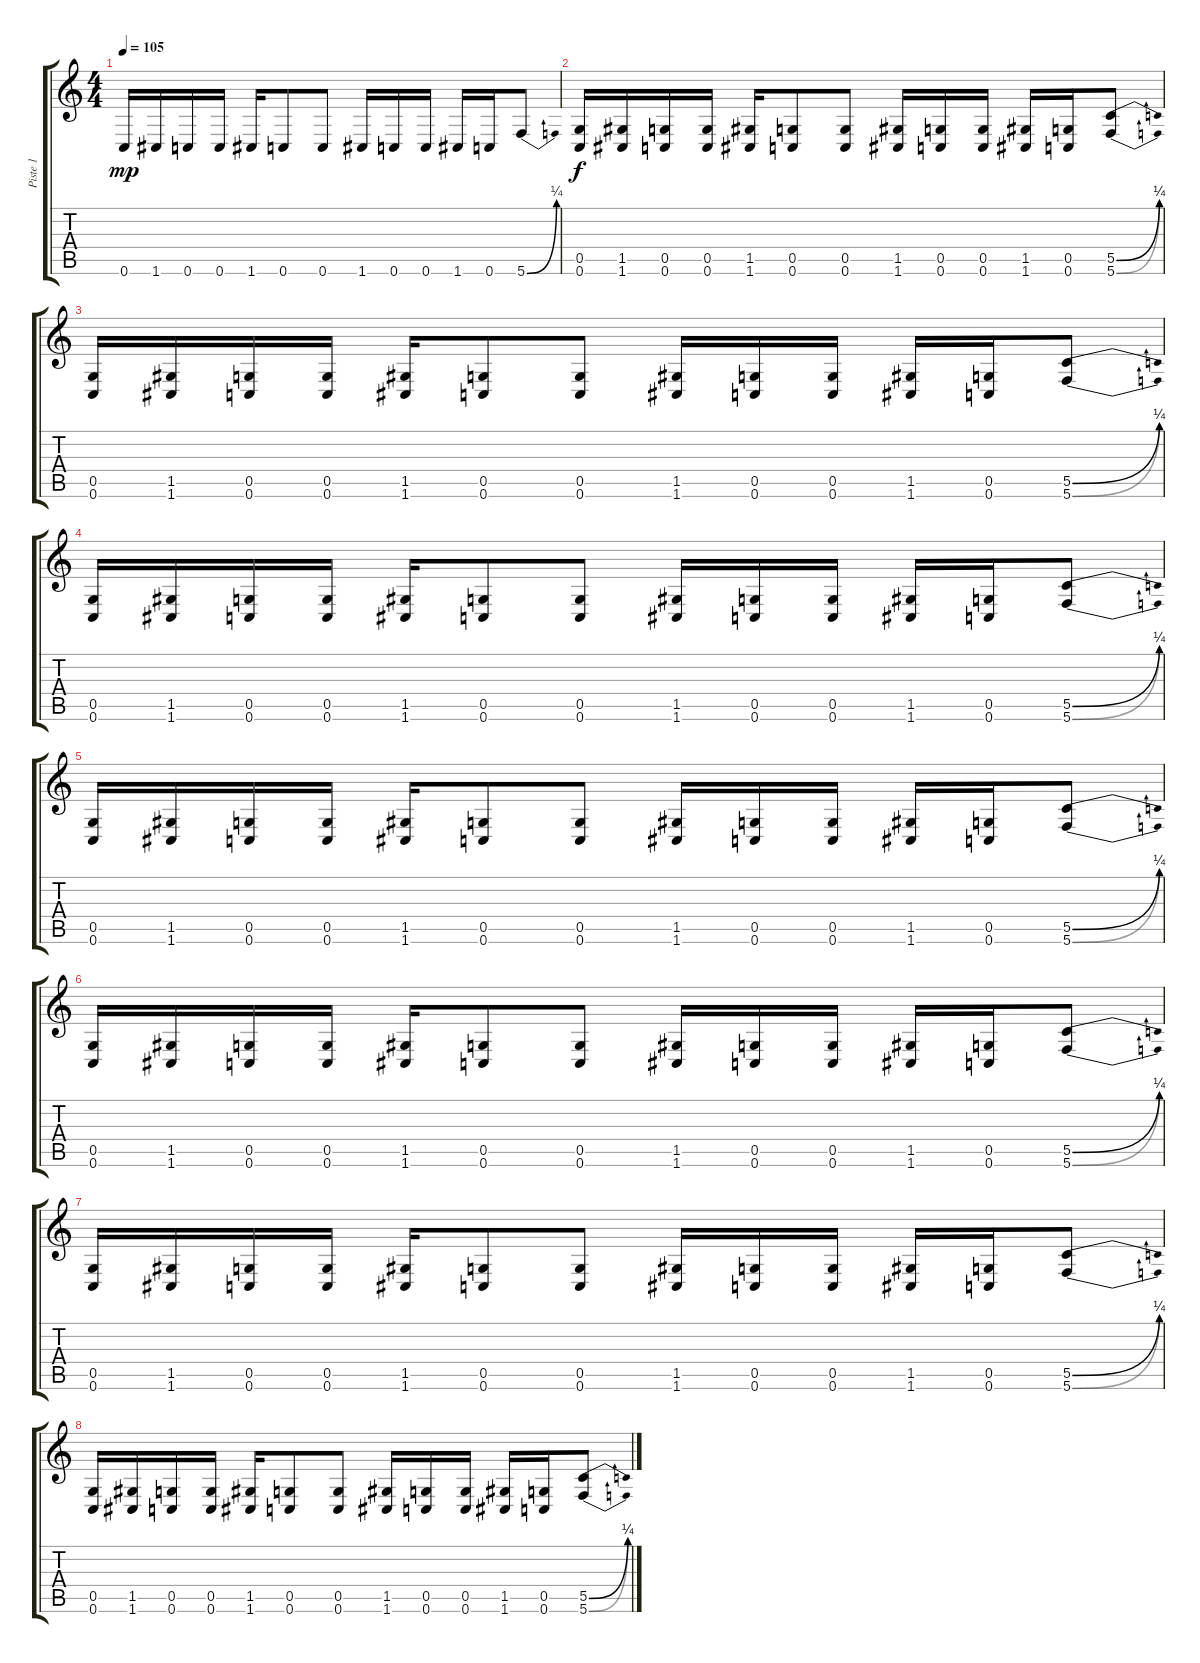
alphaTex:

\track ("Piste 1" "Piste 1") {instrument overdrivenguitar}
\staff {score tabs}
\tuning (D4 A3 F3 C3 G2 C2) {hide}
\ts (4 4)
\tempo 105
\clef g2
\ks c
0.6.16{dy mp balance 0} 1.6.16 0.6.16 0.6.16 1.6.16 0.6.8 0.6.8 1.6.16 0.6.16 0.6.16 1.6.16 0.6.16 5.6{be (bend 0 0 60 1)}.8 |
(0.5 0.6).16{dy f balance 8} (1.5 1.6).16 (0.5 0.6).16 (0.5 0.6).16 (1.5 1.6).16 (0.5 0.6).8 (0.5 0.6).8 (1.5 1.6).16 (0.5 0.6).16 (0.5 0.6).16 (1.5 1.6).16 (0.5 0.6).16 (5.5{be (bend 0 0 60 1)} 5.6{be (bend 0 0 60 1)}).8 |
(0.5 0.6).16 (1.5 1.6).16 (0.5 0.6).16 (0.5 0.6).16 (1.5 1.6).16 (0.5 0.6).8 (0.5 0.6).8 (1.5 1.6).16 (0.5 0.6).16 (0.5 0.6).16 (1.5 1.6).16 (0.5 0.6).16 (5.5{be (bend 0 0 60 1)} 5.6{be (bend 0 0 60 1)}).8 |
(0.5 0.6).16 (1.5 1.6).16 (0.5 0.6).16 (0.5 0.6).16 (1.5 1.6).16 (0.5 0.6).8 (0.5 0.6).8 (1.5 1.6).16 (0.5 0.6).16 (0.5 0.6).16 (1.5 1.6).16 (0.5 0.6).16 (5.5{be (bend 0 0 60 1)} 5.6{be (bend 0 0 60 1)}).8 |
(0.5 0.6).16 (1.5 1.6).16 (0.5 0.6).16 (0.5 0.6).16 (1.5 1.6).16 (0.5 0.6).8 (0.5 0.6).8 (1.5 1.6).16 (0.5 0.6).16 (0.5 0.6).16 (1.5 1.6).16 (0.5 0.6).16 (5.5{be (bend 0 0 60 1)} 5.6{be (bend 0 0 60 1)}).8 |
(0.5 0.6).16 (1.5 1.6).16 (0.5 0.6).16 (0.5 0.6).16 (1.5 1.6).16 (0.5 0.6).8 (0.5 0.6).8 (1.5 1.6).16 (0.5 0.6).16 (0.5 0.6).16 (1.5 1.6).16 (0.5 0.6).16 (5.5{be (bend 0 0 60 1)} 5.6{be (bend 0 0 60 1)}).8 |
(0.5 0.6).16 (1.5 1.6).16 (0.5 0.6).16 (0.5 0.6).16 (1.5 1.6).16 (0.5 0.6).8 (0.5 0.6).8 (1.5 1.6).16 (0.5 0.6).16 (0.5 0.6).16 (1.5 1.6).16 (0.5 0.6).16 (5.5{be (bend 0 0 60 1)} 5.6{be (bend 0 0 60 1)}).8 |
(0.5 0.6).16 (1.5 1.6).16 (0.5 0.6).16 (0.5 0.6).16 (1.5 1.6).16 (0.5 0.6).8 (0.5 0.6).8 (1.5 1.6).16 (0.5 0.6).16 (0.5 0.6).16 (1.5 1.6).16 (0.5 0.6).16 (5.5{be (bend 0 0 60 1)} 5.6{be (bend 0 0 60 1)}).8
